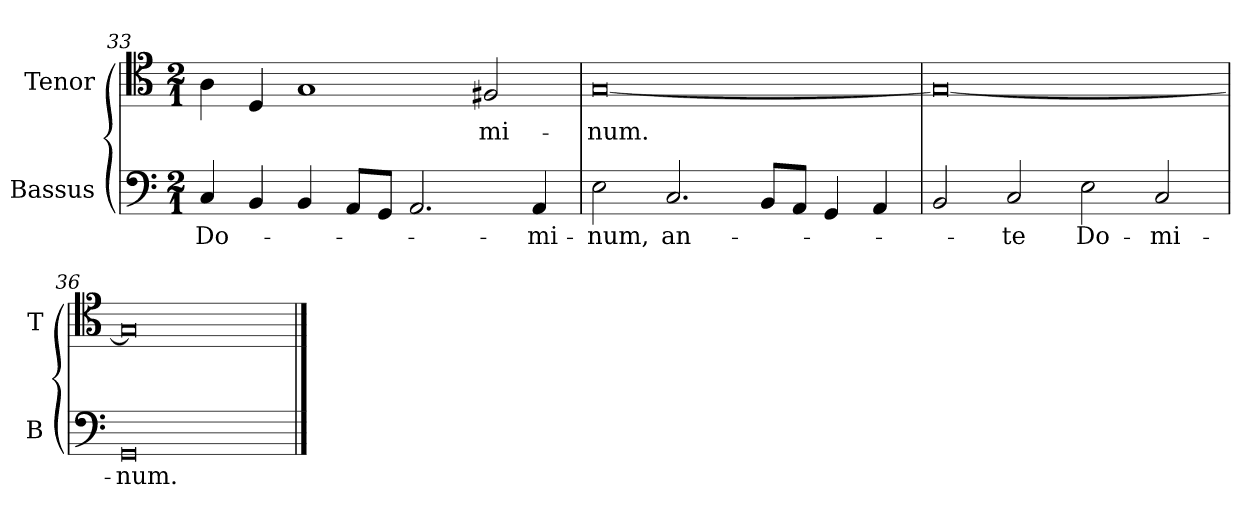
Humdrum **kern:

**kern	**text	**kern	**text
*part2	*part2	*part1	*part1
*staff2	*staff2	*staff1	*staff1
*I"Bassus	*	*I"Tenor	*
*I'B	*	*I'T	*
*clefF4	*	*clefC4	*
*k[]	*	*k[]	*
*G:mix	*	*G:mix	*
*M2/1	*	*M2/1	*
*MM180	*	*MM180	*
=33	=33	=33	=33
4C	Do-	4A	.
4BB	.	4D	.
4BB	.	1G	.
8AAL	.	.	.
8GGJ	.	.	.
2.AA	.	.	.
.	.	2F#X	-mi-
4AA	-mi-	.	.
=34	=34	=34	=34
2E	-num,	[0G	-num.
2.C	an-	.	.
8BBL	.	.	.
8AAJ	.	.	.
4GG	.	.	.
4AA	.	.	.
=35	=35	=35	=35
2BB	.	0G_	.
2C	-te	.	.
2E	Do-	.	.
2C	-mi-	.	.
=36	=36	=36	=36
0GG	-num.	0G]	.
==	==	==	==
*-	*-	*-	*-
